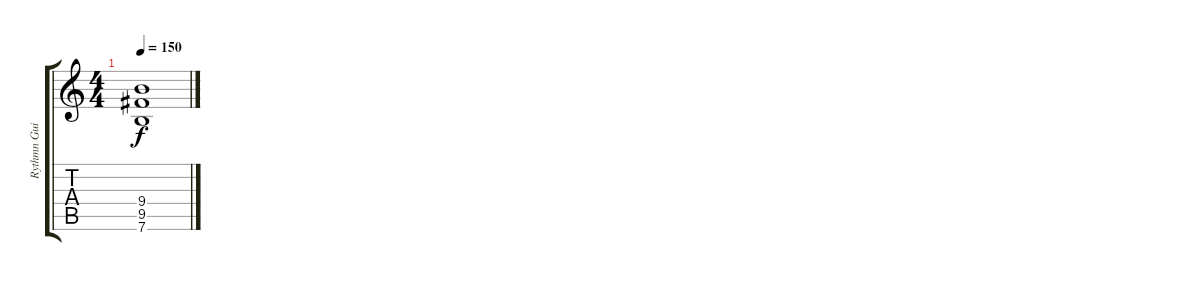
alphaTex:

\track ("Rythmn Guitar" "Rythmn Gui") {instrument acousticguitarnylon}
\staff {score tabs}
\tuning (E4 B3 G3 D3 A2 E2) {hide}
\ts (4 4)
\tempo 150
\clef g2
\ks c
(9.4{t} 9.5{t} 7.6{t}).1{dy f}
